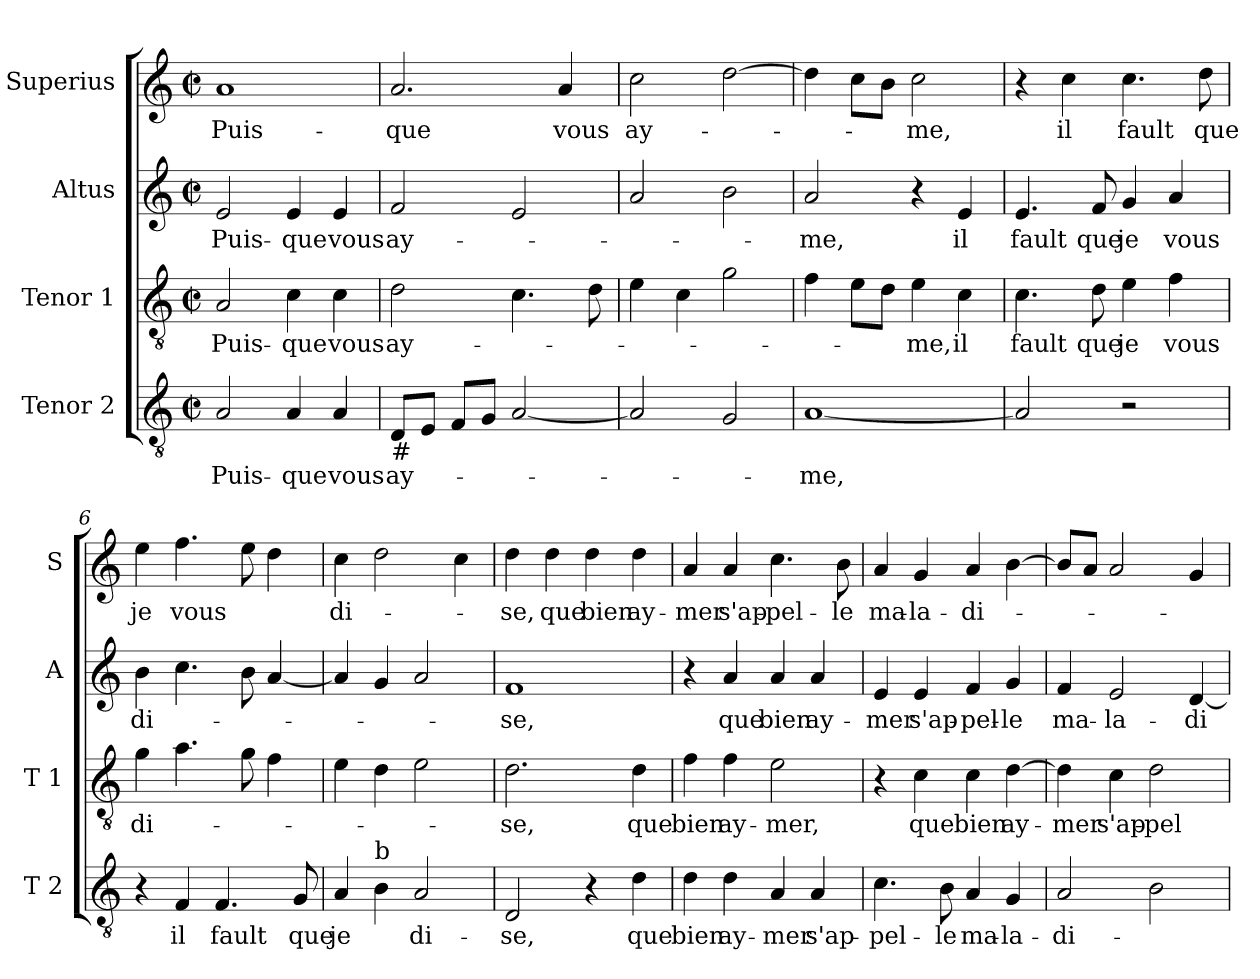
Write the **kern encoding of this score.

**kern	**text	**kern	**text	**kern	**text	**kern	**text
*part4	*part4	*part3	*part3	*part2	*part2	*part1	*part1
*staff4	*staff4	*staff3	*staff3	*staff2	*staff2	*staff1	*staff1
*I"Tenor 2	*	*I"Tenor 1	*	*I"Altus	*	*I"Superius	*
*I'T 2	*	*I'T 1	*	*I'A	*	*I'S	*
*clefGv2	*	*clefGv2	*	*clefG2	*	*clefG2	*
*k[]	*	*k[]	*	*k[]	*	*k[]	*
*C:	*	*C:	*	*C:	*	*C:	*
*M2/2	*	*M2/2	*	*M2/2	*	*M2/2	*
*met(c|)	*	*met(c|)	*	*met(c|)	*	*met(c|)	*
=1	=1	=1	=1	=1	=1	=1	=1
2A/	Puis-	2A/	Puis-	2e/	Puis-	1a	Puis-
4A/	-que	4c\	-que	4e/	-que	.	.
4A/	vous	4c\	vous	4e/	vous	.	.
=2	=2	=2	=2	=2	=2	=2	=2
!LO:TX:b:t=#	!	!	!	!	!	!	!
8D/L	ay-	2d\	ay-	2f/	ay-	2.a/	-que
8E/J	.	.	.	.	.	.	.
8F/L	.	.	.	.	.	.	.
8G/J	.	.	.	.	.	.	.
[2A/	.	4.c\	.	2e/	.	.	.
.	.	.	.	.	.	4a/	vous
.	.	8d\	.	.	.	.	.
=3	=3	=3	=3	=3	=3	=3	=3
2A/]	.	4e\	.	2a/	.	2cc\	ay-
.	.	4c\	.	.	.	.	.
2G/	.	2g\	.	2b\	.	[2dd\	.
=4	=4	=4	=4	=4	=4	=4	=4
[1A	-me,	4f\	.	2a/	-me,	4dd\]	.
.	.	8e\L	.	.	.	8cc\L	.
.	.	8d\J	.	.	.	8b\J	.
.	.	4e\	-me,	4r	.	2cc\	-me,
.	.	4c\	il	4e/	il	.	.
=5	=5	=5	=5	=5	=5	=5	=5
2A/]	.	4.c\	fault	4.e/	fault	4r	.
.	.	.	.	.	.	4cc\	il
.	.	8d\	que	8f/	que	.	.
2r	.	4e\	je	4g/	je	4.cc\	fault
.	.	4f\	vous	4a/	vous	.	.
.	.	.	.	.	.	8dd\	que
!!LO:LB:g=z
=6	=6	=6	=6	=6	=6	=6	=6
4r	.	4g\	di-	4b\	di-	4ee\	je
4F/	il	4.a\	.	4.cc\	.	4.ff\	vous
4.F/	fault	.	.	.	.	.	.
.	.	8g\	.	8b\	.	8ee\	.
.	.	4f\	.	[4a/	.	4dd\	.
8G/	que	.	.	.	.	.	.
=7	=7	=7	=7	=7	=7	=7	=7
4A/	je	4e\	.	4a/]	.	4cc\	di-
!LO:TX:a:t=b	!	!	!	!	!	!	!
4B\	.	4d\	.	4g/	.	2dd\	.
2A/	di-	2e\	.	2a/	.	.	.
.	.	.	.	.	.	4cc\	.
=8	=8	=8	=8	=8	=8	=8	=8
2D/	-se,	2.d\	-se,	1f	-se,	4dd\	-se,
.	.	.	.	.	.	4dd\	que
4r	.	.	.	.	.	4dd\	bien
4d\	que	4d\	que	.	.	4dd\	ay-
=9	=9	=9	=9	=9	=9	=9	=9
4d\	bien	4f\	bien	4r	.	4a/	-mer
4d\	ay-	4f\	ay-	4a/	que	4a/	s'ap-
4A/	-mer	2e\	-mer,	4a/	bien	4.cc\	-pel-
4A/	s'ap-	.	.	4a/	ay-	.	.
.	.	.	.	.	.	8b\	-le
=10	=10	=10	=10	=10	=10	=10	=10
4.c\	-pel-	4r	.	4e/	-mer	4a/	ma-
.	.	4c\	que	4e/	s'ap-	4g/	-la-
8B\	-le	.	.	.	.	.	.
4A/	ma-	4c\	bien	4f/	-pel-	4a/	-di-
4G/	-la-	[4d\	ay-	4g/	-le	[4b\	.
=11	=11	=11	=11	=11	=11	=11	=11
2A/	-di-	4d\]	-mer	4f/	ma-	8b/L]	.
.	.	.	.	.	.	8a/J	.
.	.	4c\	s'ap-	2e/	-la-	2a/	.
2B\	.	2d\	-pel-	.	.	.	.
.	.	.	.	[4d/	-di-	4g/	.
=	=	=	=	=	=	=	=
*-	*-	*-	*-	*-	*-	*-	*-
